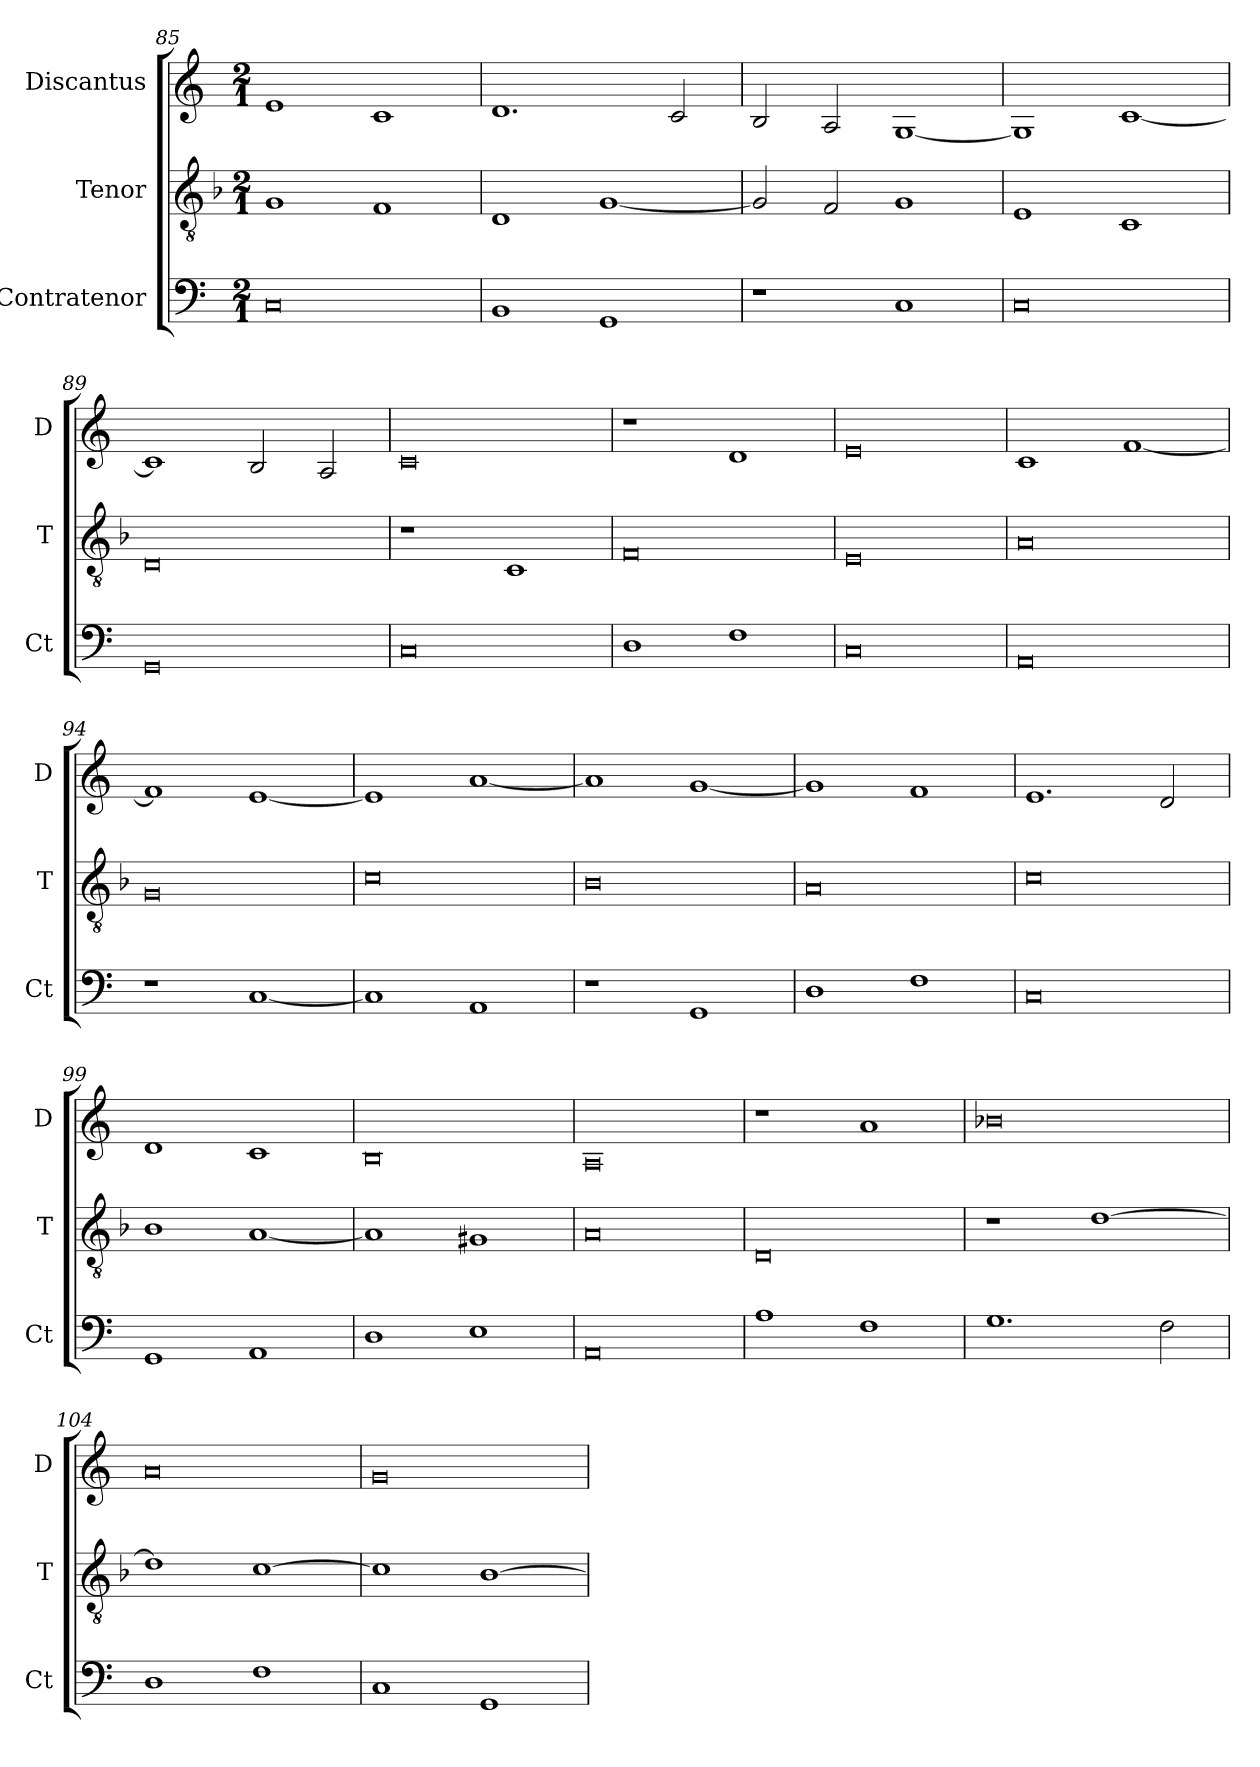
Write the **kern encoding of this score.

**kern	**kern	**kern
*part3	*part2	*part1
*staff3	*staff2	*staff1
*I"Contratenor	*I"Tenor	*I"Discantus
*I'Ct	*I'T	*I'D
*clefF4	*clefGv2	*clefG2
*k[]	*k[b-]	*k[]
*M2/1	*M2/1	*M2/1
=85	=85	=85
0C	1G	1e
.	1F	1c
=86	=86	=86
1BB	1D	1.d
1GG	[1G	.
.	.	2c/
=87	=87	=87
1r	2G/]	2B/
.	2F/	2A/
1C	1G	[1G
=88	=88	=88
0C	1E	1G]
.	1C	[1c
=89	=89	=89
0GG	0D	1c]
.	.	2B/
.	.	2A/
=90	=90	=90
0C	1r	0c
.	1C	.
=91	=91	=91
1D	0F	1r
1F	.	1d
=92	=92	=92
0C	0E	0e
=93	=93	=93
0AA	0A	1c
.	.	[1f
=94	=94	=94
1r	0G	1f]
[1C	.	[1e
=95	=95	=95
1C]	0c	1e]
1AA	.	[1a
=96	=96	=96
1r	0B-	1a]
1GG	.	[1g
=97	=97	=97
1D	0A	1g]
1F	.	1f
=98	=98	=98
0C	0c	1.e
.	.	2d/
=99	=99	=99
1GG	1B-	1d
1AA	[1A	1c
=100	=100	=100
1D	1A]	0B
1E	1G#X	.
=101	=101	=101
0AA	0A	0A
=102	=102	=102
1A	0D	1r
1F	.	1a
=103	=103	=103
1.G	1r	0b-X
.	[1d	.
2F\	.	.
=104	=104	=104
1D	1d]	0a
1F	[1c	.
=105	=105	=105
1C	1c]	0g
1GG	[1B-	.
=	=	=
*-	*-	*-
